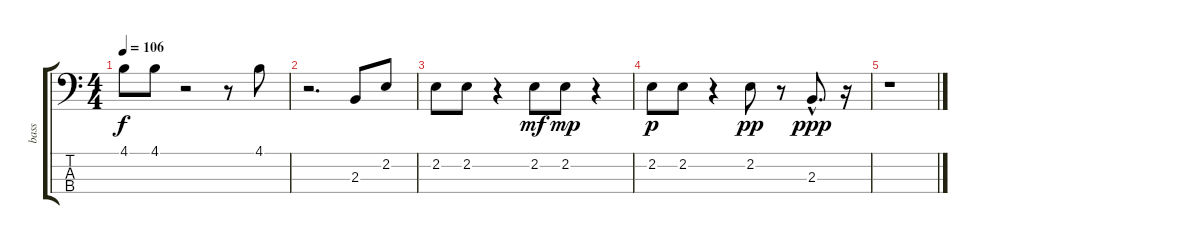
\track ("bass" "bass") {instrument electricbassfinger}
\staff {score tabs}
\tuning (G2 D2 A1 E1) {hide}
\ts (4 4)
\tempo 106
\clef f4
\ks c
4.1.8{dy f} 4.1.8 r.2 r.8 4.1.8 |
r.2{d} 2.3.8 2.2.8 |
2.2.8 2.2.8 r.4 2.2.8{dy mf} 2.2.8{dy mp} r.4 |
2.2.8{dy p} 2.2.8 r.4 2.2.8{dy pp} r.8 2.3{hac}.8{d dy ppp} r.16 |
r.1
